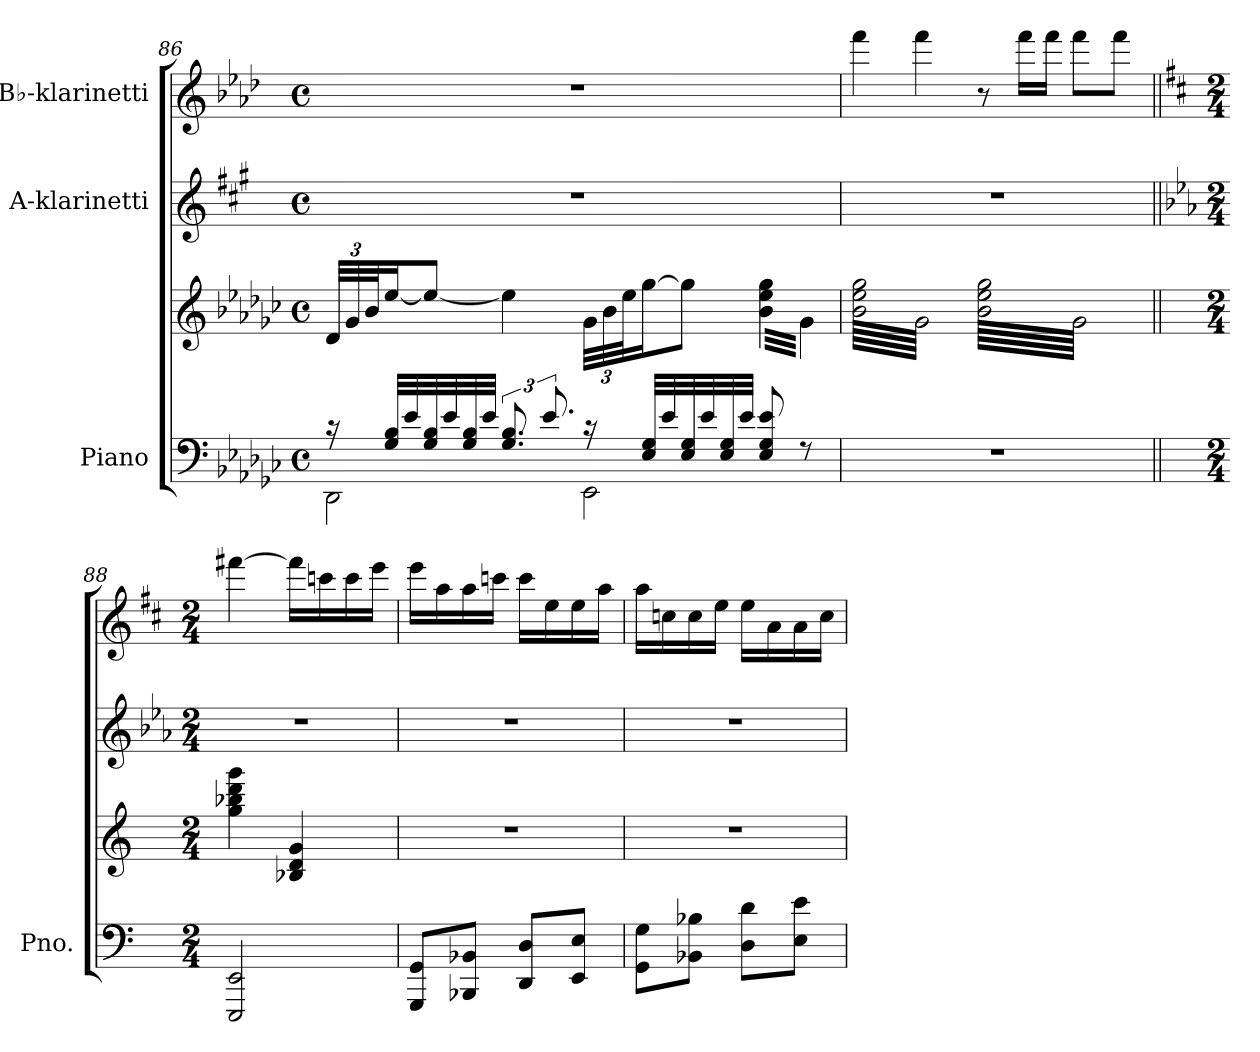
**kern	**kern	**kern	**kern
*part3	*part3	*part2	*part1
*staff4	*staff3	*staff2	*staff1
*I"Piano	*	*I"A-klarinetti	*I"B♭-klarinetti
*I'Pno.	*	*	*
!!LO:PB:g=z
*clefF4	*clefG2	*clefG2	*clefG2
*	*	*ITrd2c3	*ITrd1c2
*k[b-e-a-d-g-c-]	*k[b-e-a-d-g-c-]	*k[f#c#g#d#a#e#]	*k[b-e-a-d-g-c-]
*M4/4	*M4/4	*M4/4	*M4/4
*met(c)	*met(c)	*met(c)	*met(c)
=86	=86	=86	=86
*^	*	*	*
*	*	*Xbrackettup	*	*
16r	2DD-\	48d-/LLL	1r	1r
.	.	48g-/	.	.
.	.	48b-/J	.	.
32G-/ 32B-/LLL	.	[16ee-/J	.	.
32e-/	.	.	.	.
32G-/ 32B-/	.	8ee-/J_	.	.
32e-/	.	.	.	.
32G-/ 32B-/	.	.	.	.
32e-/JJJ	.	.	.	.
12.G-/ 12.B-/	.	4ee-\]	.	.
12.e-/	.	.	.	.
16r	2EE-\	48g-\LLL	.	.
.	.	48b-\	.	.
.	.	48ee-\J	.	.
32E-/ 32G-/LLL	.	[16gg-\J	.	.
32e-/	.	.	.	.
32E-/ 32G-/	.	8gg-\J]	.	.
32e-/	.	.	.	.
32E-/ 32G-/	.	.	.	.
32e-/JJJ	.	.	.	.
*	*	*tremolo	*	*
8E-/ 8G-/ 8e-/	.	32b-\ 32ee-\ 32gg-\LLL	.	.
.	.	32g-/	.	.
.	.	32b-\ 32ee-\ 32gg-\	.	.
.	.	32g-/	.	.
8r	.	32b-\ 32ee-\ 32gg-\	.	.
.	.	32g-/	.	.
.	.	32b-\ 32ee-\ 32gg-\	.	.
.	.	32g-/JJJ	.	.
*v	*v	*	*	*
=87	=87	=87	=87
*	*brackettup	*	*
1r	64b-\ 64ee-\ 64gg-\LLLL	1r	4eee-\
.	64g-/	.	.
.	64b-\ 64ee-\ 64gg-\	.	.
.	64g-/	.	.
.	64b-\ 64ee-\ 64gg-\	.	.
.	64g-/	.	.
.	64b-\ 64ee-\ 64gg-\	.	.
.	64g-/	.	.
.	64b-\ 64ee-\ 64gg-\	.	.
.	64g-/	.	.
.	64b-\ 64ee-\ 64gg-\	.	.
.	64g-/	.	.
.	64b-\ 64ee-\ 64gg-\	.	.
.	64g-/	.	.
.	64b-\ 64ee-\ 64gg-\	.	.
.	64g-/	.	.
.	64b-\ 64ee-\ 64gg-\	.	4eee-\
.	64g-/	.	.
.	64b-\ 64ee-\ 64gg-\	.	.
.	64g-/	.	.
.	64b-\ 64ee-\ 64gg-\	.	.
.	64g-/	.	.
.	64b-\ 64ee-\ 64gg-\	.	.
.	64g-/	.	.
.	64b-\ 64ee-\ 64gg-\	.	.
.	64g-/	.	.
.	64b-\ 64ee-\ 64gg-\	.	.
.	64g-/	.	.
.	64b-\ 64ee-\ 64gg-\	.	.
.	64g-/	.	.
.	64b-\ 64ee-\ 64gg-\	.	.
.	64g-/JJJJ	.	.
.	64b-\ 64ee-\ 64gg-\LLLL	.	8r
.	64g-/	.	.
.	64b-\ 64ee-\ 64gg-\	.	.
.	64g-/	.	.
.	64b-\ 64ee-\ 64gg-\	.	.
.	64g-/	.	.
.	64b-\ 64ee-\ 64gg-\	.	.
.	64g-/	.	.
.	64b-\ 64ee-\ 64gg-\	.	16eee-\LL
.	64g-/	.	.
.	64b-\ 64ee-\ 64gg-\	.	.
.	64g-/	.	.
.	64b-\ 64ee-\ 64gg-\	.	16eee-\JJ
.	64g-/	.	.
.	64b-\ 64ee-\ 64gg-\	.	.
.	64g-/	.	.
.	64b-\ 64ee-\ 64gg-\	.	8eee-\L
.	64g-/	.	.
.	64b-\ 64ee-\ 64gg-\	.	.
.	64g-/	.	.
.	64b-\ 64ee-\ 64gg-\	.	.
.	64g-/	.	.
.	64b-\ 64ee-\ 64gg-\	.	.
.	64g-/	.	.
.	64b-\ 64ee-\ 64gg-\	.	8eee-\J
.	64g-/	.	.
.	64b-\ 64ee-\ 64gg-\	.	.
.	64g-/	.	.
.	64b-\ 64ee-\ 64gg-\	.	.
.	64g-/	.	.
.	64b-\ 64ee-\ 64gg-\	.	.
.	64g-/JJJJ	.	.
*	*Xtremolo	*	*
!!LO:LB:g=z
=88||	=88||	=88||	=88||
*k[]	*k[]	*k[]	*k[]
*M2/4	*M2/4	*M2/4	*M2/4
*	*	*	*MM140
2EEE/ 2EE/	4gg\ 4bb-X\ 4ddd\ 4ggg\	2r	[4eeen\
.	.	.	.
.	.	.	.
.	.	.	.
.	.	.	.
.	.	.	.
.	.	.	.
.	.	.	.
.	.	.	.
.	.	.	.
.	.	.	.
.	.	.	.
.	.	.	.
.	.	.	.
.	.	.	.
.	.	.	.
.	4B-X/ 4d/ 4g/	.	16eee\LL]
.	.	.	16bb-X\
.	.	.	16bb-\
.	.	.	16ddd\JJ
=89	=89	=89	=89
8GGG/ 8GG/L	2r	2r	16ddd\LL
.	.	.	16gg\
8BBB-X/ 8BB-X/J	.	.	16gg\
.	.	.	16bb-X\JJ
8DD/ 8D/L	.	.	16bb-\LL
.	.	.	16dd\
8EE/ 8E/J	.	.	16dd\
.	.	.	16gg\JJ
=90	=90	=90	=90
8GG\ 8G\L	2r	2r	16gg\LL
.	.	.	16b-X\
8BB-X\ 8B-X\J	.	.	16b-\
.	.	.	16dd\JJ
8D\ 8d\L	.	.	16dd\LL
.	.	.	16g\
8E\ 8e\J	.	.	16g\
.	.	.	16b-\JJ
=	=	=	=
*-	*-	*-	*-
